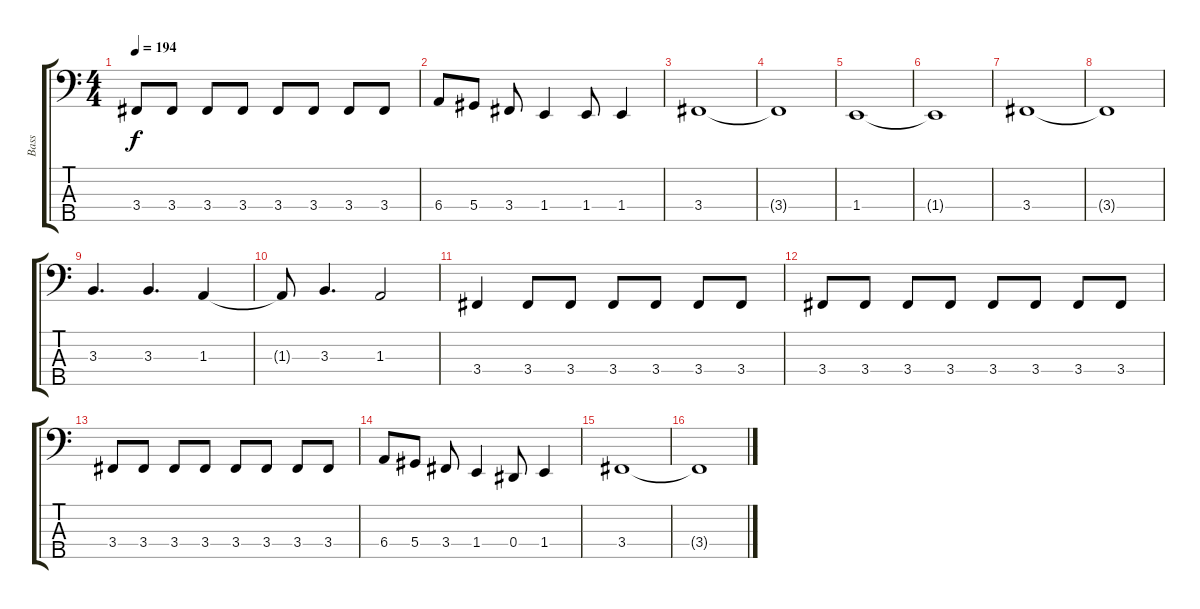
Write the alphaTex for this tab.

\track ("Bass" "Bass") {instrument electricbasspick}
\staff {score tabs}
\tuning (Gb2 Db2 Ab1 Eb1 Bb0) {hide}
\ts (4 4)
\tempo 194
\clef f4
\ks c
3.4.8{dy f} 3.4.8 3.4.8 3.4.8 3.4.8 3.4.8 3.4.8 3.4.8 |
6.4.8 5.4.8 3.4.8 1.4.4 1.4.8 1.4.4 |
3.4.1 |
3.4{t}.1 |
1.4.1 |
1.4{t}.1 |
3.4.1 |
3.4{t}.1 |
3.3.4{d} 3.3.4{d} 1.3.4 |
1.3{t}.8 3.3.4{d} 1.3.2 |
3.4.4 3.4.8 3.4.8 3.4.8 3.4.8 3.4.8 3.4.8 |
3.4.8 3.4.8 3.4.8 3.4.8 3.4.8 3.4.8 3.4.8 3.4.8 |
3.4.8 3.4.8 3.4.8 3.4.8 3.4.8 3.4.8 3.4.8 3.4.8 |
6.4.8 5.4.8 3.4.8 1.4.4 0.4.8 1.4.4 |
3.4.1 |
3.4{t}.1
